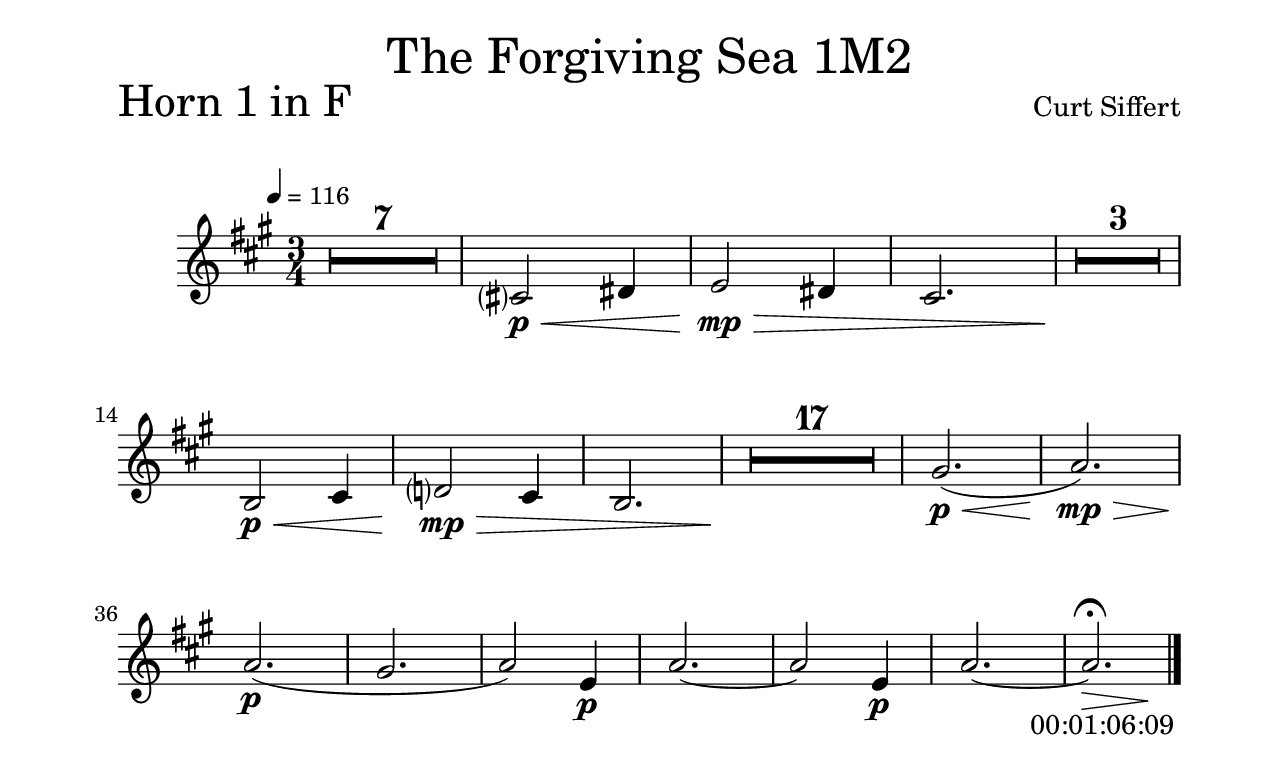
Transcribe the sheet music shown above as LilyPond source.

\version "2.16.0"
\include "english.ly"
\include "../lib/parts.ily"

\paper {
	ragged-last-bottom = ##t
}

\header {
	instrument = \markup \larger \larger "Horn 1 in F"
}

\version "2.24.0"
\include "english.ly"

hornOneNotes = \relative c {

	\time 3/4
	\key d \major
	\tag #'score { \clef bass }
	\set tieWaitForNote = ##t

	R2.*7 |
	
	\tag #'part { fs?2\p\< gs4 | }
	\tag #'score { fs2\p\< gs4 | } 
	a2\mp\> gs4 |
	fs2. |
	
	R2.*3\! |

	\tag #'part { \break }

	e2\p\< fs4 |
	g?2\mp\> fs4 | 
	e2. |
	
	R2.*17\! |
	
	cs'2.\p\<( |
	d2.\mp\>) |
	
	\tag #'part { \break }
	
	d2.\p( |
	cs2. |
	d2) a4\p |
	d2. ~ |
	d2 a4\p |
	d2. ~ |
	\tag #'score { \override Script.padding = #1 }
	<< {d2.\fermata } {s4\> s4 s4\!} >>
	
	\bar "|."
	\tag #'part {
		\override Score.RehearsalMark.direction = #DOWN
		\override Score.RehearsalMark.self-alignment-X = #RIGHT  
		\override Score.RehearsalMark.font-size = #0
		\mark "00:01:06:09"			
	}	
}


\relative c'' { 
	\everyPartScore
	\transpose f c'
	\keepWithTag #'part \hornOneNotes
}	
